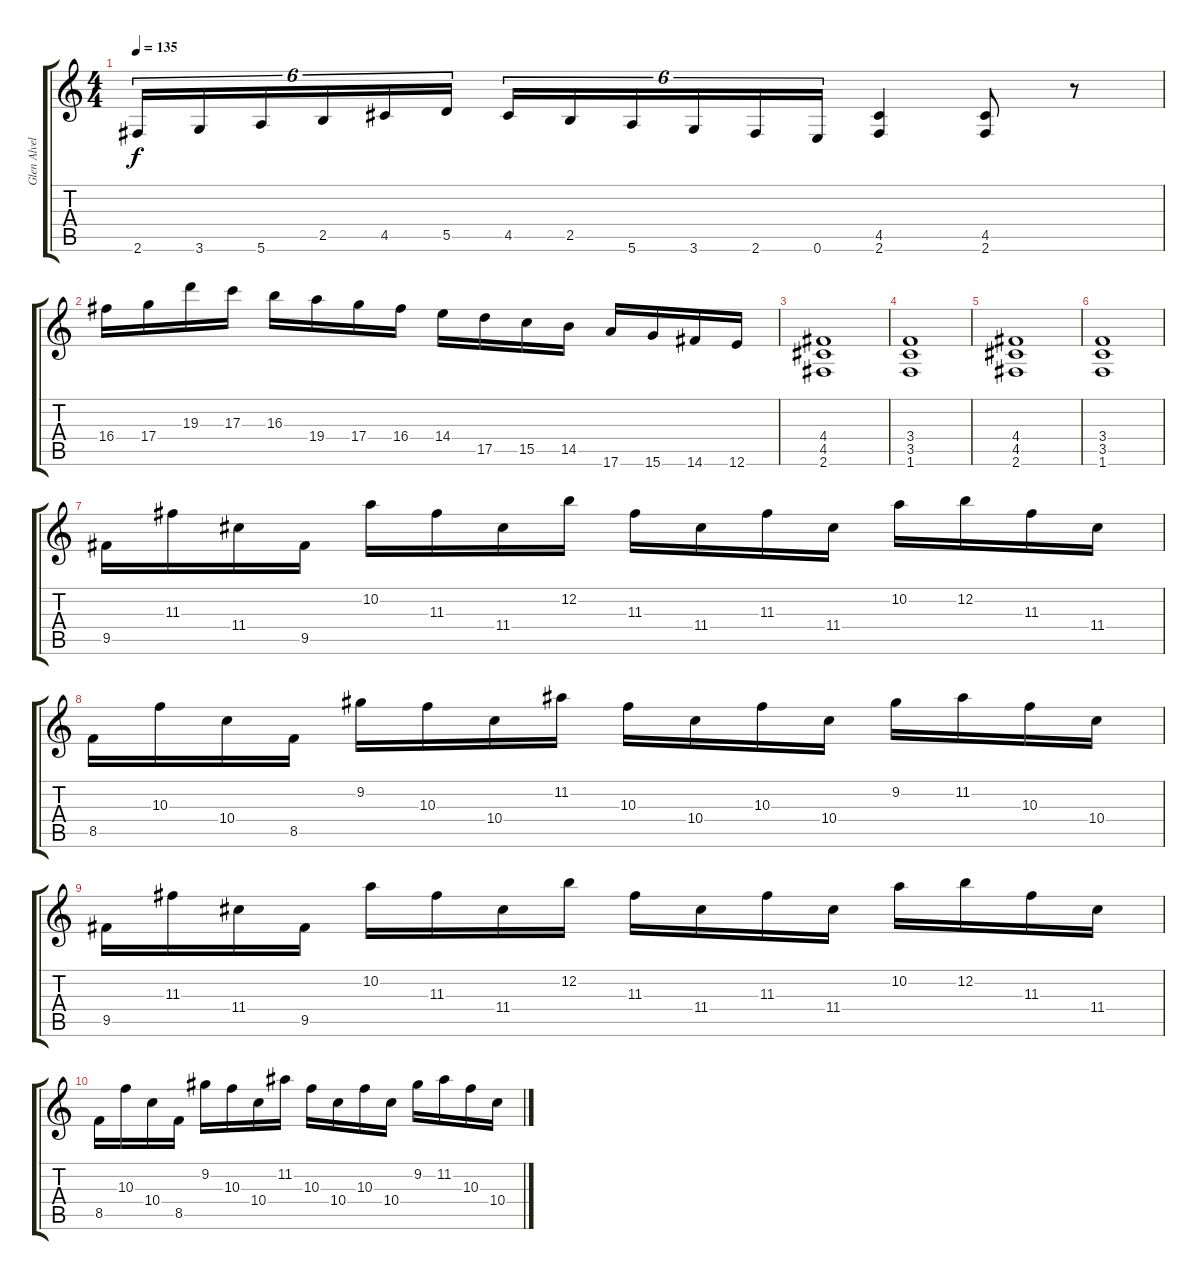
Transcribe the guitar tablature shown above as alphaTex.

\track ("Glen Alvelais" "Glen Alvel") {instrument distortionguitar}
\staff {score tabs}
\tuning (E4 B3 G3 D3 A2 E2) {hide}
\ts (4 4)
\tempo 135
\clef g2
\ks c
2.6.16{tu (6 4) dy f} 3.6.16{tu (6 4)} 5.6.16{tu (6 4)} 2.5.16{tu (6 4)} 4.5.16{tu (6 4)} 5.5.16{tu (6 4)} 4.5.16{tu (6 4)} 2.5.16{tu (6 4)} 5.6.16{tu (6 4)} 3.6.16{tu (6 4)} 2.6.16{tu (6 4)} 0.6.16{tu (6 4)} (4.5 2.6).4 (4.5 2.6).8 r.8 |
16.4.16 17.4.16 19.3.16 17.3.16 16.3.16 19.4.16 17.4.16 16.4.16 14.4.16 17.5.16 15.5.16 14.5.16 17.6.16 15.6.16 14.6.16 12.6.16 |
(4.4 4.5 2.6).1 |
(3.4 3.5 1.6).1 |
(4.4 4.5 2.6).1 |
(3.4 3.5 1.6).1 |
9.5.16 11.3.16 11.4.16 9.5.16 10.2.16 11.3.16 11.4.16 12.2.16 11.3.16 11.4.16 11.3.16 11.4.16 10.2.16 12.2.16 11.3.16 11.4.16 |
8.5.16 10.3.16 10.4.16 8.5.16 9.2.16 10.3.16 10.4.16 11.2.16 10.3.16 10.4.16 10.3.16 10.4.16 9.2.16 11.2.16 10.3.16 10.4.16 |
9.5.16 11.3.16 11.4.16 9.5.16 10.2.16 11.3.16 11.4.16 12.2.16 11.3.16 11.4.16 11.3.16 11.4.16 10.2.16 12.2.16 11.3.16 11.4.16 |
8.5.16 10.3.16 10.4.16 8.5.16 9.2.16 10.3.16 10.4.16 11.2.16 10.3.16 10.4.16 10.3.16 10.4.16 9.2.16 11.2.16 10.3.16 10.4.16
